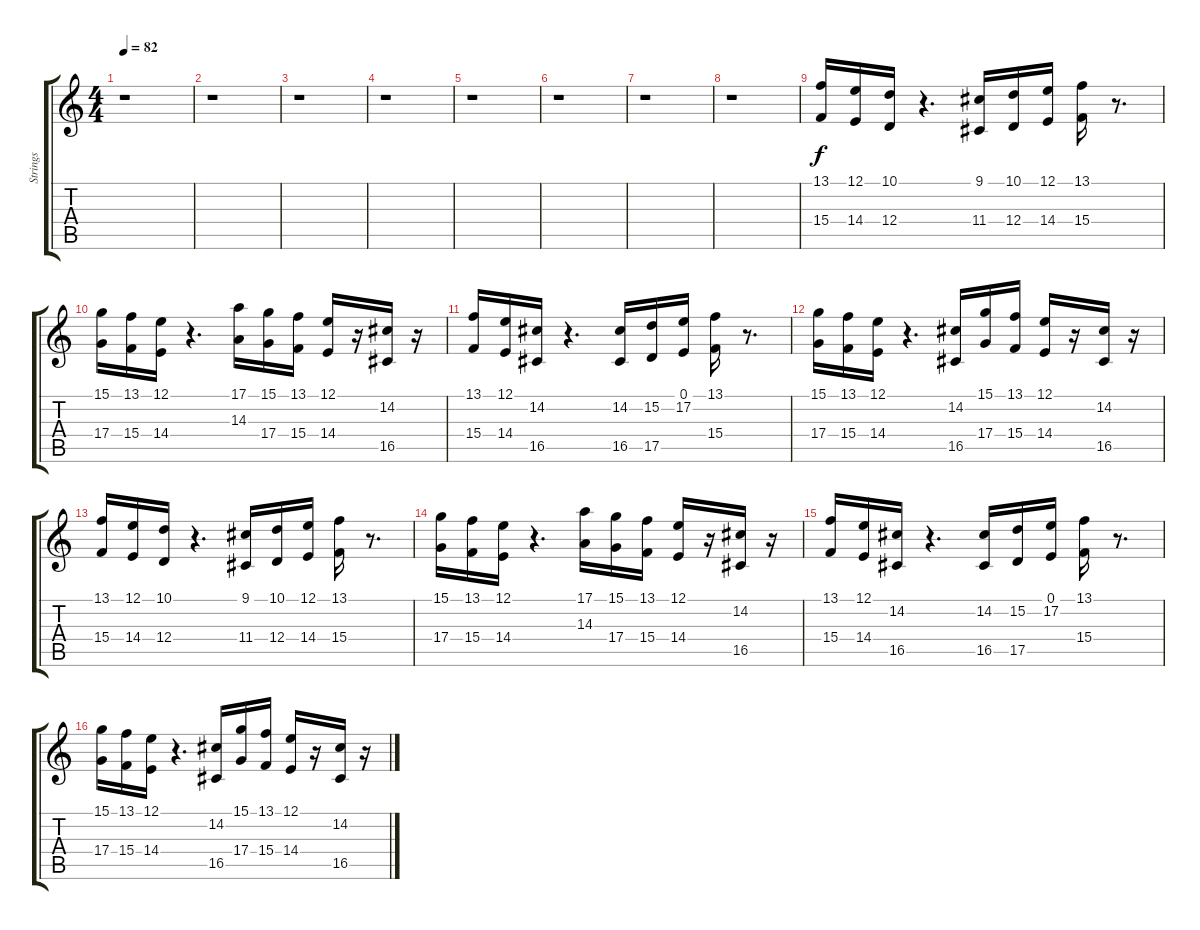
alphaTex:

\track ("Strings" "Strings") {instrument stringensemble1}
\staff {score tabs}
\tuning (E4 B3 G3 D3 A2 E2) {hide}
\ts (4 4)
\tempo 82
\clef g2
\ks c
r.1{dy f} |
r.1 |
r.1 |
r.1 |
r.1 |
r.1 |
r.1 |
r.1 |
(13.1 15.4).16{volume 16 balance 8} (12.1 14.4).16 (10.1 12.4).16 r.4{d} (9.1 11.4).16 (10.1 12.4).16 (12.1 14.4).16 (13.1 15.4).16 r.8{d} |
(15.1 17.4).16 (13.1 15.4).16 (12.1 14.4).16 r.4{d} (17.1 14.3).16 (15.1 17.4).16 (13.1 15.4).16 (12.1 14.4).16 r.16 (14.2 16.5).16 r.16 |
(13.1 15.4).16 (12.1 14.4).16 (14.2 16.5).16 r.4{d} (14.2 16.5).16 (15.2 17.5).16 (0.1 17.2).16 (13.1 15.4).16 r.8{d} |
(15.1 17.4).16 (13.1 15.4).16 (12.1 14.4).16 r.4{d} (14.2 16.5).16 (15.1 17.4).16 (13.1 15.4).16 (12.1 14.4).16 r.16 (14.2 16.5).16 r.16 |
(13.1 15.4).16 (12.1 14.4).16 (10.1 12.4).16 r.4{d} (9.1 11.4).16 (10.1 12.4).16 (12.1 14.4).16 (13.1 15.4).16 r.8{d} |
(15.1 17.4).16 (13.1 15.4).16 (12.1 14.4).16 r.4{d} (17.1 14.3).16 (15.1 17.4).16 (13.1 15.4).16 (12.1 14.4).16 r.16 (14.2 16.5).16 r.16 |
(13.1 15.4).16 (12.1 14.4).16 (14.2 16.5).16 r.4{d} (14.2 16.5).16 (15.2 17.5).16 (0.1 17.2).16 (13.1 15.4).16 r.8{d} |
(15.1 17.4).16 (13.1 15.4).16 (12.1 14.4).16 r.4{d} (14.2 16.5).16 (15.1 17.4).16 (13.1 15.4).16 (12.1 14.4).16 r.16 (14.2 16.5).16 r.16
